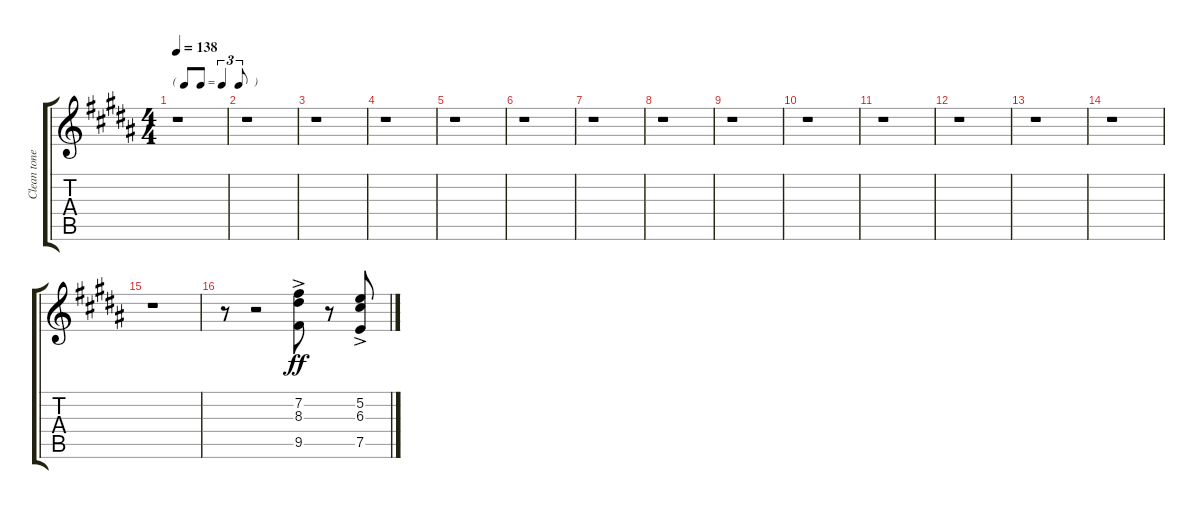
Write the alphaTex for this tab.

\track ("Clean tone Electric" "Clean tone") {instrument electricguitarclean}
\staff {score tabs}
\tuning (E4 B3 G3 D3 A2 E2) {hide}
\ts (4 4)
\tf triplet8th
\tempo 138
\clef g2
\ks g#minor
r.1{dy ff} |
r.1 |
r.1 |
r.1 |
\ks b
r.1 |
\ks g#minor
r.1 |
r.1 |
r.1 |
\ks b
r.1 |
\ks g#minor
r.1 |
r.1 |
r.1 |
\ks b
r.1 |
\ks g#minor
r.1 |
r.1 |
r.8 r.2 (7.2{ac} 8.3{ac} 9.5{ac}).8 r.8 (5.2{ac} 6.3{ac} 7.5{ac}).8
